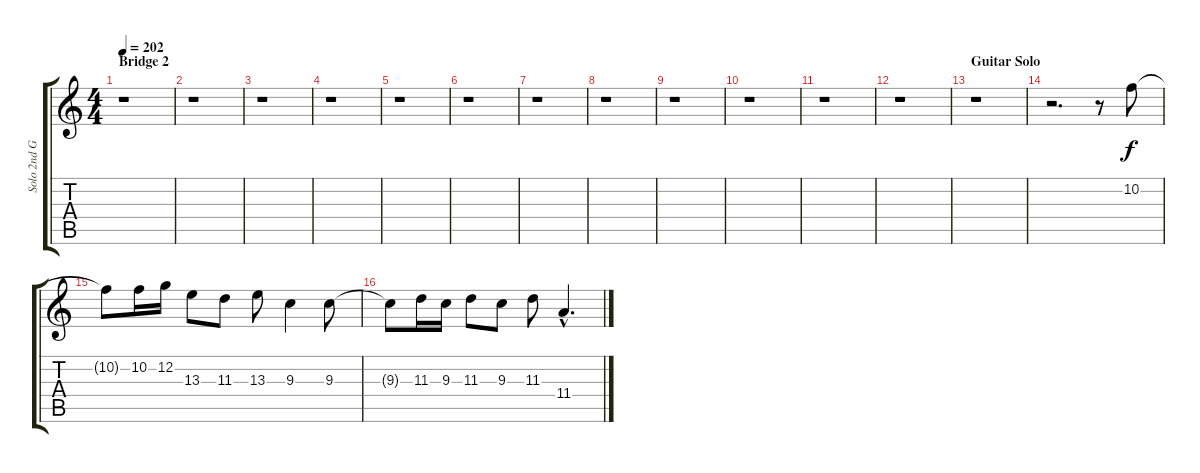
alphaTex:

\track ("Solo 2nd Guitar" "Solo 2nd G") {instrument distortionguitar}
\staff {score tabs}
\tuning (C4 G3 Eb3 Bb2 F2 C2) {hide}
\ts (4 4)
\section ("" "Bridge 2")
\tempo 202
\clef g2
\ks c
r.1{dy f} |
r.1 |
r.1 |
r.1 |
r.1 |
r.1 |
r.1 |
r.1 |
r.1 |
r.1 |
r.1 |
r.1 |
\section ("" "Guitar Solo")
r.1 |
r.2{d} r.8 10.2.8 |
10.2{t}.8 10.2.16 12.2.16 13.3.8 11.3.8 13.3.8 9.3.4 9.3.8 |
9.3{t}.8 11.3.16 9.3.16 11.3.8 9.3.8 11.3.8 11.4{hac}.4{d}
